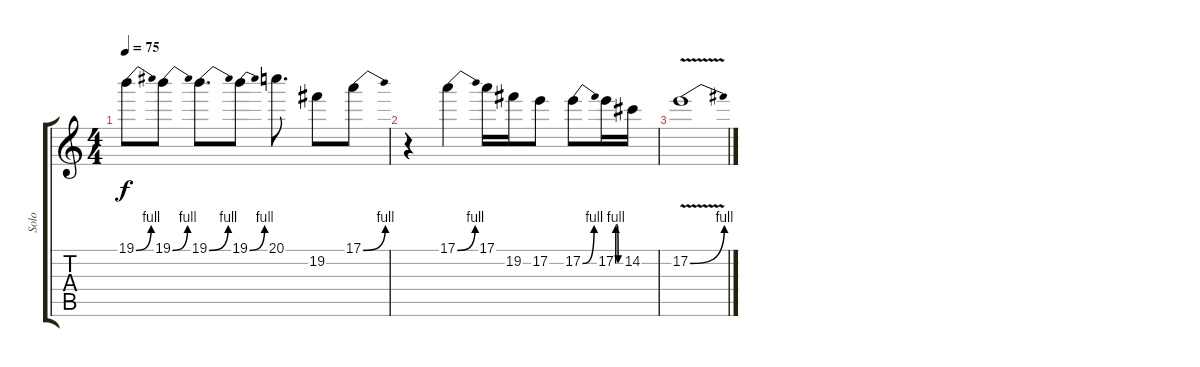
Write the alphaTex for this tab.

\track ("Solo" "Solo") {instrument electricguitarclean}
\staff {score tabs}
\tuning (E4 B3 G3 D3 A2 E2) {hide}
\ts (4 4)
\tempo 75
\clef g2
\ks c
19.1{be (bend 0 0 60 4)}.8{dy f} 19.1{be (bend 0 0 60 4)}.8 19.1{be (bend 0 0 60 4)}.8{d} 19.1{be (bend 0 0 60 4)}.8 20.1.8{d} 19.2.8 17.1{be (bend 0 0 60 4)}.8 |
r.4 17.1{be (bend 0 0 60 4)}.4 17.1.16 19.2.16 17.2.8 17.2{be (bend 0 0 60 4)}.8 17.2{be (custom 0 0 3 4 20 4 30 0 60 0)}.16 14.2.16 |
17.2{be (bend 0 0 60 4) v}.1
